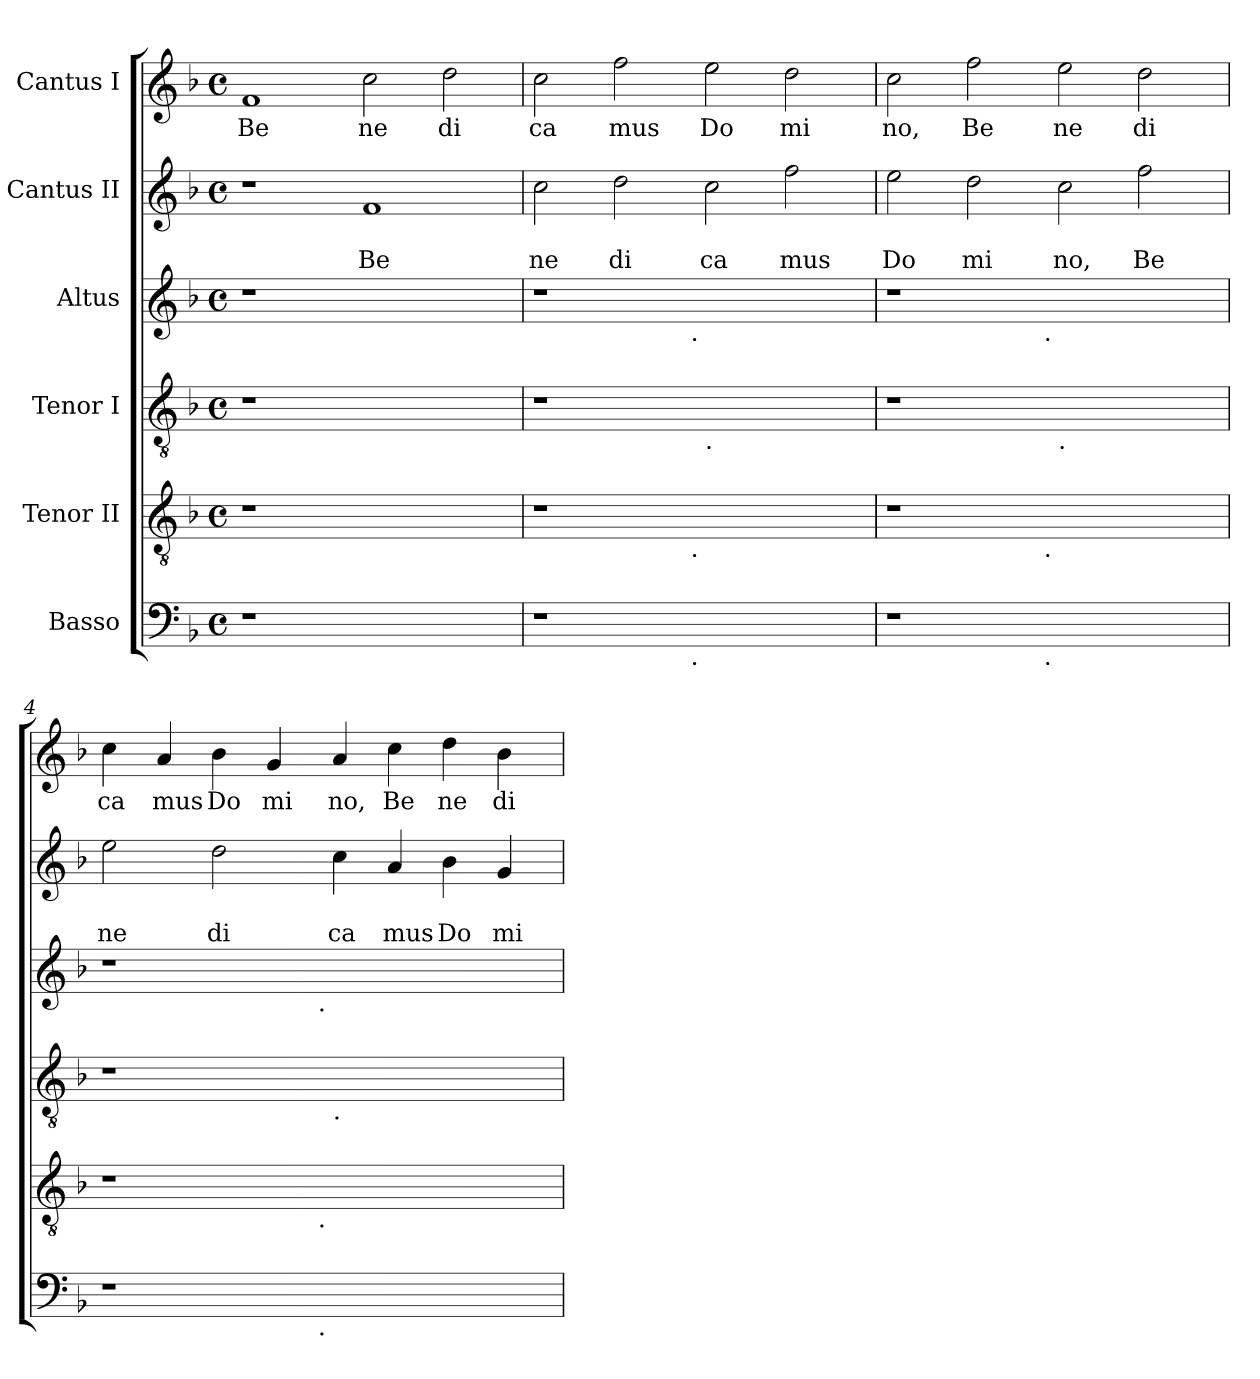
**kern	**kern	**kern	**kern	**kern	**text	**text	**kern	**text
*part6	*part5	*part4	*part3	*part2	*part2	*part2	*part1	*part1
*staff6	*staff5	*staff4	*staff3	*staff2	*staff2	*staff2	*staff1	*staff1
*I"Basso	*I"Tenor II	*I"Tenor I	*I"Altus	*I"Cantus II	*	*	*I"Cantus I	*
*clefF4	*clefGv2	*clefGv2	*clefG2	*clefG2	*	*	*clefG2	*
*k[b-]	*k[b-]	*k[b-]	*k[b-]	*k[b-]	*	*	*k[b-]	*
*F:	*F:	*F:	*F:	*F:	*	*	*F:	*
*M4/4	*M4/4	*M4/4	*M4/4	*M4/4	*	*	*M4/4	*
*met(c)	*met(c)	*met(c)	*met(c)	*met(c)	*	*	*met(c)	*
=1	=1	=1	=1	=1	=1	=1	=1	=1
!	!	!	!	!	!	!	!	!LO:LY:b
1r	1r	1r	1r	1r	.	.	1f	Be
!	!	!	!	!	!	!LO:LY:b	!	!LO:LY:b
1ryy	1ryy	1ryy	1ryy	1f	.	Be	2cc\	ne
!	!	!	!	!	!	!	!	!LO:LY:b
.	.	.	.	.	.	.	2dd\	di
=2	=2	=2	=2	=2	=2	=2	=2	=2
!	!	!	!	!	!	!LO:LY:b	!	!LO:LY:b
*^	*^	*	*^	*	*	*	*	*
1r	2ryy	1r	2ryy	1r	1r	2ryy	2cc\	.	ne	2cc\	ca
!	!	!	!	!	!	!	!	!	!LO:LY:b	!	!LO:LY:b
.	4...ryy	.	4...ryy	.	.	4...ryy	2dd\	.	di	2ff\	mus
!	!	!	!	!	!	!LO:TX:b:t=.	!	!	!	!	!
!	!	!	!LO:TX:b:t=.	!	!	!	!	!	!	!	!
!	!LO:TX:b:t=.	!	!	!	!	!	!	!	!	!	!
.	1ryy	.	1ryy	.	.	1ryy	.	.	.	.	.
!	!	!	!	!LO:TX:b:t=.	!	!	!	!	!	!	!
!	!	!	!	!	!	!	!	!	!LO:LY:b	!	!LO:LY:b
1ryy	.	1ryy	.	1ryy	1ryy	.	2cc\	.	ca	2ee\	Do
!	!	!	!	!	!	!	!	!	!LO:LY:b	!	!LO:LY:b
.	.	.	.	.	.	.	2ff\	.	mus	2dd\	mi
.	32ryy	.	32ryy	.	.	32ryy	.	.	.	.	.
=3	=3	=3	=3	=3	=3	=3	=3	=3	=3	=3	=3
!	!	!	!	!	!	!	!	!	!LO:LY:b	!	!LO:LY:b
1r	2ryy	1r	2ryy	1r	1r	2ryy	2ee\	.	Do	2cc\	no,
!	!	!	!	!	!	!	!	!	!LO:LY:b	!	!LO:LY:b
.	4...ryy	.	4...ryy	.	.	4...ryy	2dd\	.	mi	2ff\	Be
!	!	!	!	!	!	!LO:TX:b:t=.	!	!	!	!	!
!	!	!	!LO:TX:b:t=.	!	!	!	!	!	!	!	!
!	!LO:TX:b:t=.	!	!	!	!	!	!	!	!	!	!
.	1ryy	.	1ryy	.	.	1ryy	.	.	.	.	.
!	!	!	!	!LO:TX:b:t=.	!	!	!	!	!	!	!
!	!	!	!	!	!	!	!	!	!LO:LY:b	!	!LO:LY:b
1ryy	.	1ryy	.	1ryy	1ryy	.	2cc\	.	no,	2ee\	ne
!	!	!	!	!	!	!	!	!	!LO:LY:b	!	!LO:LY:b
.	.	.	.	.	.	.	2ff\	.	Be	2dd\	di
.	32ryy	.	32ryy	.	.	32ryy	.	.	.	.	.
=4	=4	=4	=4	=4	=4	=4	=4	=4	=4	=4	=4
!	!	!	!	!	!	!	!	!	!LO:LY:b	!	!LO:LY:b
1r	2ryy	1r	2ryy	1r	1r	2ryy	2ee\	.	ne	4cc\	ca
!	!	!	!	!	!	!	!	!	!	!	!LO:LY:b
.	.	.	.	.	.	.	.	.	.	4a/	mus
!	!	!	!	!	!	!	!	!	!LO:LY:b	!	!LO:LY:b
.	4...ryy	.	4...ryy	.	.	4...ryy	2dd\	.	di	4b-\	Do
!	!	!	!	!	!	!	!	!	!	!	!LO:LY:b
.	.	.	.	.	.	.	.	.	.	4g/	mi
!	!	!	!	!	!	!LO:TX:b:t=.	!	!	!	!	!
!	!	!	!LO:TX:b:t=.	!	!	!	!	!	!	!	!
!	!LO:TX:b:t=.	!	!	!	!	!	!	!	!	!	!
.	1ryy	.	1ryy	.	.	1ryy	.	.	.	.	.
!	!	!	!	!LO:TX:b:t=.	!	!	!	!	!	!	!
!	!	!	!	!	!	!	!	!	!LO:LY:b	!	!LO:LY:b
1ryy	.	1ryy	.	1ryy	1ryy	.	4cc\	.	ca	4a/	no,
!	!	!	!	!	!	!	!	!	!LO:LY:b	!	!LO:LY:b
.	.	.	.	.	.	.	4a/	.	mus	4cc\	Be
!	!	!	!	!	!	!	!	!	!LO:LY:b	!	!LO:LY:b
.	.	.	.	.	.	.	4b-\	.	Do	4dd\	ne
!	!	!	!	!	!	!	!	!	!LO:LY:b	!	!LO:LY:b
.	.	.	.	.	.	.	4g/	.	mi	4b-\	di
.	32ryy	.	32ryy	.	.	32ryy	.	.	.	.	.
*v	*v	*	*	*	*v	*v	*	*	*	*	*
*	*v	*v	*	*	*	*	*	*	*
=	=	=	=	=	=	=	=	=
*-	*-	*-	*-	*-	*-	*-	*-	*-
